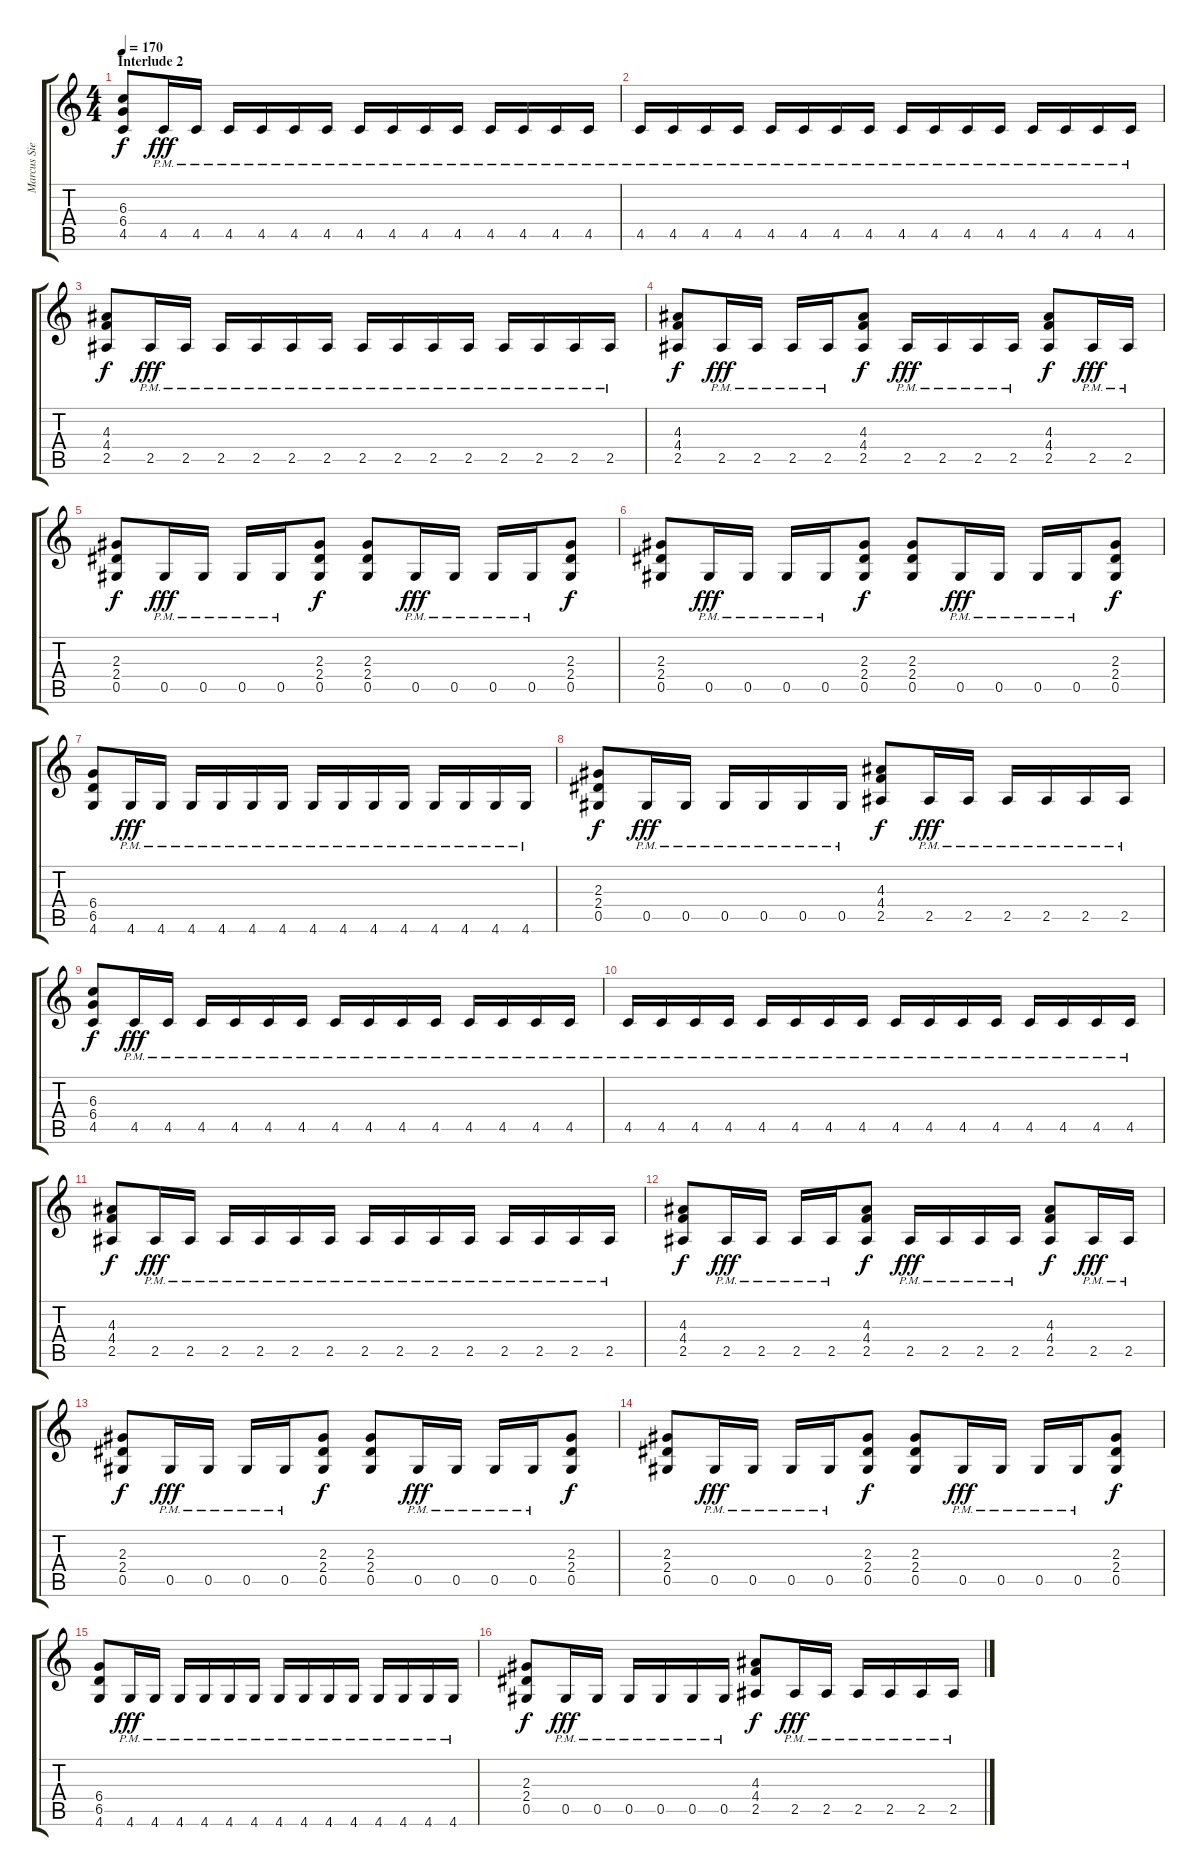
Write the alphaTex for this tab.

\track ("Marcus Siepen" "Marcus Sie") {instrument distortionguitar}
\staff {score tabs}
\tuning (Eb4 Bb3 Gb3 Db3 Ab2 Eb2) {hide}
\ts (4 4)
\section ("" "Interlude 2")
\tempo 170
\clef g2
\ks c
(6.3 6.4 4.5).8{dy f} 4.5{pm}.16{dy fff} 4.5{pm}.16 4.5{pm}.16 4.5{pm}.16 4.5{pm}.16 4.5{pm}.16 4.5{pm}.16 4.5{pm}.16 4.5{pm}.16 4.5{pm}.16 4.5{pm}.16 4.5{pm}.16 4.5{pm}.16 4.5{pm}.16 |
4.5{pm}.16 4.5{pm}.16 4.5{pm}.16 4.5{pm}.16 4.5{pm}.16 4.5{pm}.16 4.5{pm}.16 4.5{pm}.16 4.5{pm}.16 4.5{pm}.16 4.5{pm}.16 4.5{pm}.16 4.5{pm}.16 4.5{pm}.16 4.5{pm}.16 4.5{pm}.16 |
(4.3 4.4 2.5).8{dy f} 2.5{pm}.16{dy fff} 2.5{pm}.16 2.5{pm}.16 2.5{pm}.16 2.5{pm}.16 2.5{pm}.16 2.5{pm}.16 2.5{pm}.16 2.5{pm}.16 2.5{pm}.16 2.5{pm}.16 2.5{pm}.16 2.5{pm}.16 2.5{pm}.16 |
(4.3 4.4 2.5).8{dy f} 2.5{pm}.16{dy fff} 2.5{pm}.16 2.5{pm}.16 2.5{pm}.16 (4.3 4.4 2.5).8{dy f} 2.5{pm}.16{dy fff} 2.5{pm}.16 2.5{pm}.16 2.5{pm}.16 (4.3 4.4 2.5).8{dy f} 2.5{pm}.16{dy fff} 2.5{pm}.16 |
(2.3 2.4 0.5).8{dy f} 0.5{pm}.16{dy fff} 0.5{pm}.16 0.5{pm}.16 0.5{pm}.16 (2.3 2.4 0.5).8{dy f} (2.3 2.4 0.5).8 0.5{pm}.16{dy fff} 0.5{pm}.16 0.5{pm}.16 0.5{pm}.16 (2.3 2.4 0.5).8{dy f} |
(2.3 2.4 0.5).8 0.5{pm}.16{dy fff} 0.5{pm}.16 0.5{pm}.16 0.5{pm}.16 (2.3 2.4 0.5).8{dy f} (2.3 2.4 0.5).8 0.5{pm}.16{dy fff} 0.5{pm}.16 0.5{pm}.16 0.5{pm}.16 (2.3 2.4 0.5).8{dy f} |
(6.4 6.5 4.6).8 4.6{pm}.16{dy fff} 4.6{pm}.16 4.6{pm}.16 4.6{pm}.16 4.6{pm}.16 4.6{pm}.16 4.6{pm}.16 4.6{pm}.16 4.6{pm}.16 4.6{pm}.16 4.6{pm}.16 4.6{pm}.16 4.6{pm}.16 4.6{pm}.16 |
(2.3 2.4 0.5).8{dy f} 0.5{pm}.16{dy fff} 0.5{pm}.16 0.5{pm}.16 0.5{pm}.16 0.5{pm}.16 0.5{pm}.16 (4.3 4.4 2.5).8{dy f} 2.5{pm}.16{dy fff} 2.5{pm}.16 2.5{pm}.16 2.5{pm}.16 2.5{pm}.16 2.5{pm}.16 |
(6.3 6.4 4.5).8{dy f} 4.5{pm}.16{dy fff} 4.5{pm}.16 4.5{pm}.16 4.5{pm}.16 4.5{pm}.16 4.5{pm}.16 4.5{pm}.16 4.5{pm}.16 4.5{pm}.16 4.5{pm}.16 4.5{pm}.16 4.5{pm}.16 4.5{pm}.16 4.5{pm}.16 |
4.5{pm}.16 4.5{pm}.16 4.5{pm}.16 4.5{pm}.16 4.5{pm}.16 4.5{pm}.16 4.5{pm}.16 4.5{pm}.16 4.5{pm}.16 4.5{pm}.16 4.5{pm}.16 4.5{pm}.16 4.5{pm}.16 4.5{pm}.16 4.5{pm}.16 4.5{pm}.16 |
(4.3 4.4 2.5).8{dy f} 2.5{pm}.16{dy fff} 2.5{pm}.16 2.5{pm}.16 2.5{pm}.16 2.5{pm}.16 2.5{pm}.16 2.5{pm}.16 2.5{pm}.16 2.5{pm}.16 2.5{pm}.16 2.5{pm}.16 2.5{pm}.16 2.5{pm}.16 2.5{pm}.16 |
(4.3 4.4 2.5).8{dy f} 2.5{pm}.16{dy fff} 2.5{pm}.16 2.5{pm}.16 2.5{pm}.16 (4.3 4.4 2.5).8{dy f} 2.5{pm}.16{dy fff} 2.5{pm}.16 2.5{pm}.16 2.5{pm}.16 (4.3 4.4 2.5).8{dy f} 2.5{pm}.16{dy fff} 2.5{pm}.16 |
(2.3 2.4 0.5).8{dy f} 0.5{pm}.16{dy fff} 0.5{pm}.16 0.5{pm}.16 0.5{pm}.16 (2.3 2.4 0.5).8{dy f} (2.3 2.4 0.5).8 0.5{pm}.16{dy fff} 0.5{pm}.16 0.5{pm}.16 0.5{pm}.16 (2.3 2.4 0.5).8{dy f} |
(2.3 2.4 0.5).8 0.5{pm}.16{dy fff} 0.5{pm}.16 0.5{pm}.16 0.5{pm}.16 (2.3 2.4 0.5).8{dy f} (2.3 2.4 0.5).8 0.5{pm}.16{dy fff} 0.5{pm}.16 0.5{pm}.16 0.5{pm}.16 (2.3 2.4 0.5).8{dy f} |
(6.4 6.5 4.6).8 4.6{pm}.16{dy fff} 4.6{pm}.16 4.6{pm}.16 4.6{pm}.16 4.6{pm}.16 4.6{pm}.16 4.6{pm}.16 4.6{pm}.16 4.6{pm}.16 4.6{pm}.16 4.6{pm}.16 4.6{pm}.16 4.6{pm}.16 4.6{pm}.16 |
(2.3 2.4 0.5).8{dy f} 0.5{pm}.16{dy fff} 0.5{pm}.16 0.5{pm}.16 0.5{pm}.16 0.5{pm}.16 0.5{pm}.16 (4.3 4.4 2.5).8{dy f} 2.5{pm}.16{dy fff} 2.5{pm}.16 2.5{pm}.16 2.5{pm}.16 2.5{pm}.16 2.5{pm}.16
